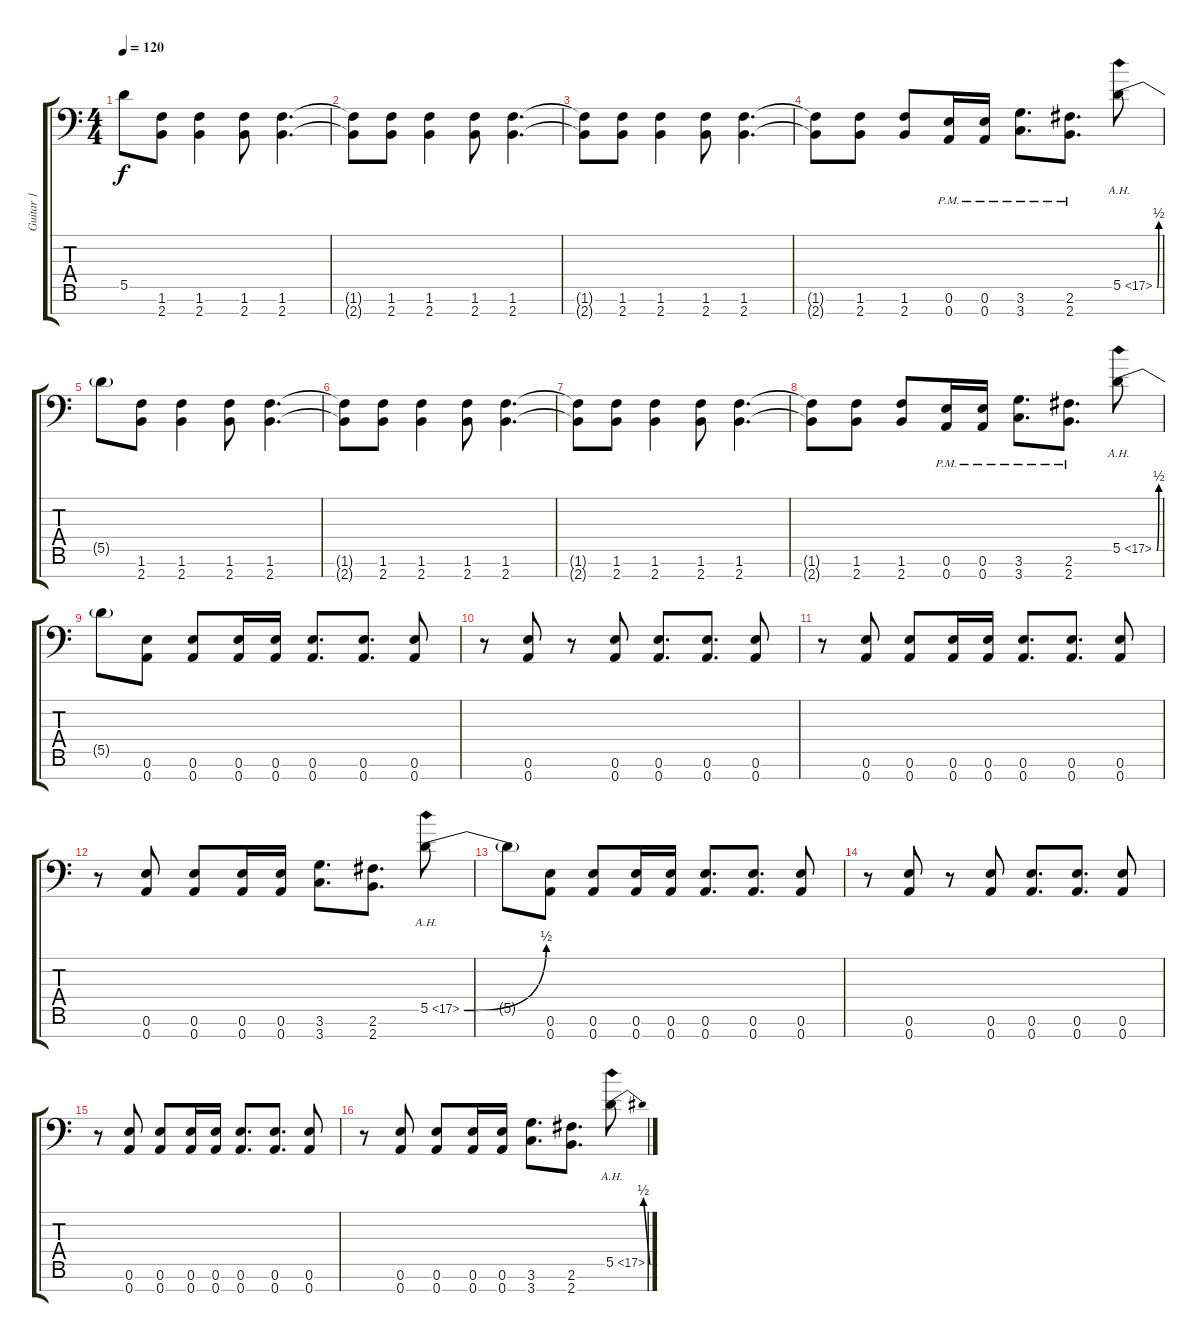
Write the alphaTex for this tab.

\track ("Guitar 1" "Guitar 1") {instrument distortionguitar}
\staff {score tabs}
\tuning (E4 B3 G3 D3 A2 E2 A1) {hide}
\ts (4 4)
\tempo 120
\clef f4
\ks c
5.5{t}.8{dy f} (1.6 2.7).8 (1.6 2.7).4 (1.6 2.7).8 (1.6 2.7).4{d} |
(1.6{t} 2.7{t}).8 (1.6 2.7).8 (1.6 2.7).4 (1.6 2.7).8 (1.6 2.7).4{d} |
(1.6{t} 2.7{t}).8 (1.6 2.7).8 (1.6 2.7).4 (1.6 2.7).8 (1.6 2.7).4{d} |
(1.6{t} 2.7{t}).8 (1.6 2.7).8 (1.6 2.7).8 (0.6{pm} 0.7{pm}).16 (0.6{pm} 0.7{pm}).16 (3.6{pm} 3.7{pm}).8{d} (2.6{pm} 2.7{pm}).8{d} 5.5{be (bend 0 0 60 2) ah 12}.8 |
5.5{t}.8 (1.6 2.7).8 (1.6 2.7).4 (1.6 2.7).8 (1.6 2.7).4{d} |
(1.6{t} 2.7{t}).8 (1.6 2.7).8 (1.6 2.7).4 (1.6 2.7).8 (1.6 2.7).4{d} |
(1.6{t} 2.7{t}).8 (1.6 2.7).8 (1.6 2.7).4 (1.6 2.7).8 (1.6 2.7).4{d} |
(1.6{t} 2.7{t}).8 (1.6 2.7).8 (1.6 2.7).8 (0.6{pm} 0.7{pm}).16 (0.6{pm} 0.7{pm}).16 (3.6{pm} 3.7{pm}).8{d} (2.6{pm} 2.7{pm}).8{d} 5.5{be (bend 0 0 60 2) ah 12}.8 |
5.5{t}.8 (0.6 0.7).8 (0.6 0.7).8 (0.6 0.7).16 (0.6 0.7).16 (0.6 0.7).8{d} (0.6 0.7).8{d} (0.6 0.7).8 |
r.8 (0.6 0.7).8 r.8 (0.6 0.7).8 (0.6 0.7).8{d} (0.6 0.7).8{d} (0.6 0.7).8 |
r.8 (0.6 0.7).8 (0.6 0.7).8 (0.6 0.7).16 (0.6 0.7).16 (0.6 0.7).8{d} (0.6 0.7).8{d} (0.6 0.7).8 |
r.8 (0.6 0.7).8 (0.6 0.7).8 (0.6 0.7).16 (0.6 0.7).16 (3.6 3.7).8{d} (2.6 2.7).8{d} 5.5{be (bend 0 0 60 2) ah 12}.8 |
5.5{t}.8 (0.6 0.7).8 (0.6 0.7).8 (0.6 0.7).16 (0.6 0.7).16 (0.6 0.7).8{d} (0.6 0.7).8{d} (0.6 0.7).8 |
r.8 (0.6 0.7).8 r.8 (0.6 0.7).8 (0.6 0.7).8{d} (0.6 0.7).8{d} (0.6 0.7).8 |
r.8 (0.6 0.7).8 (0.6 0.7).8 (0.6 0.7).16 (0.6 0.7).16 (0.6 0.7).8{d} (0.6 0.7).8{d} (0.6 0.7).8 |
r.8 (0.6 0.7).8 (0.6 0.7).8 (0.6 0.7).16 (0.6 0.7).16 (3.6 3.7).8{d} (2.6 2.7).8{d} 5.5{be (bend 0 0 60 2) ah 12}.8
